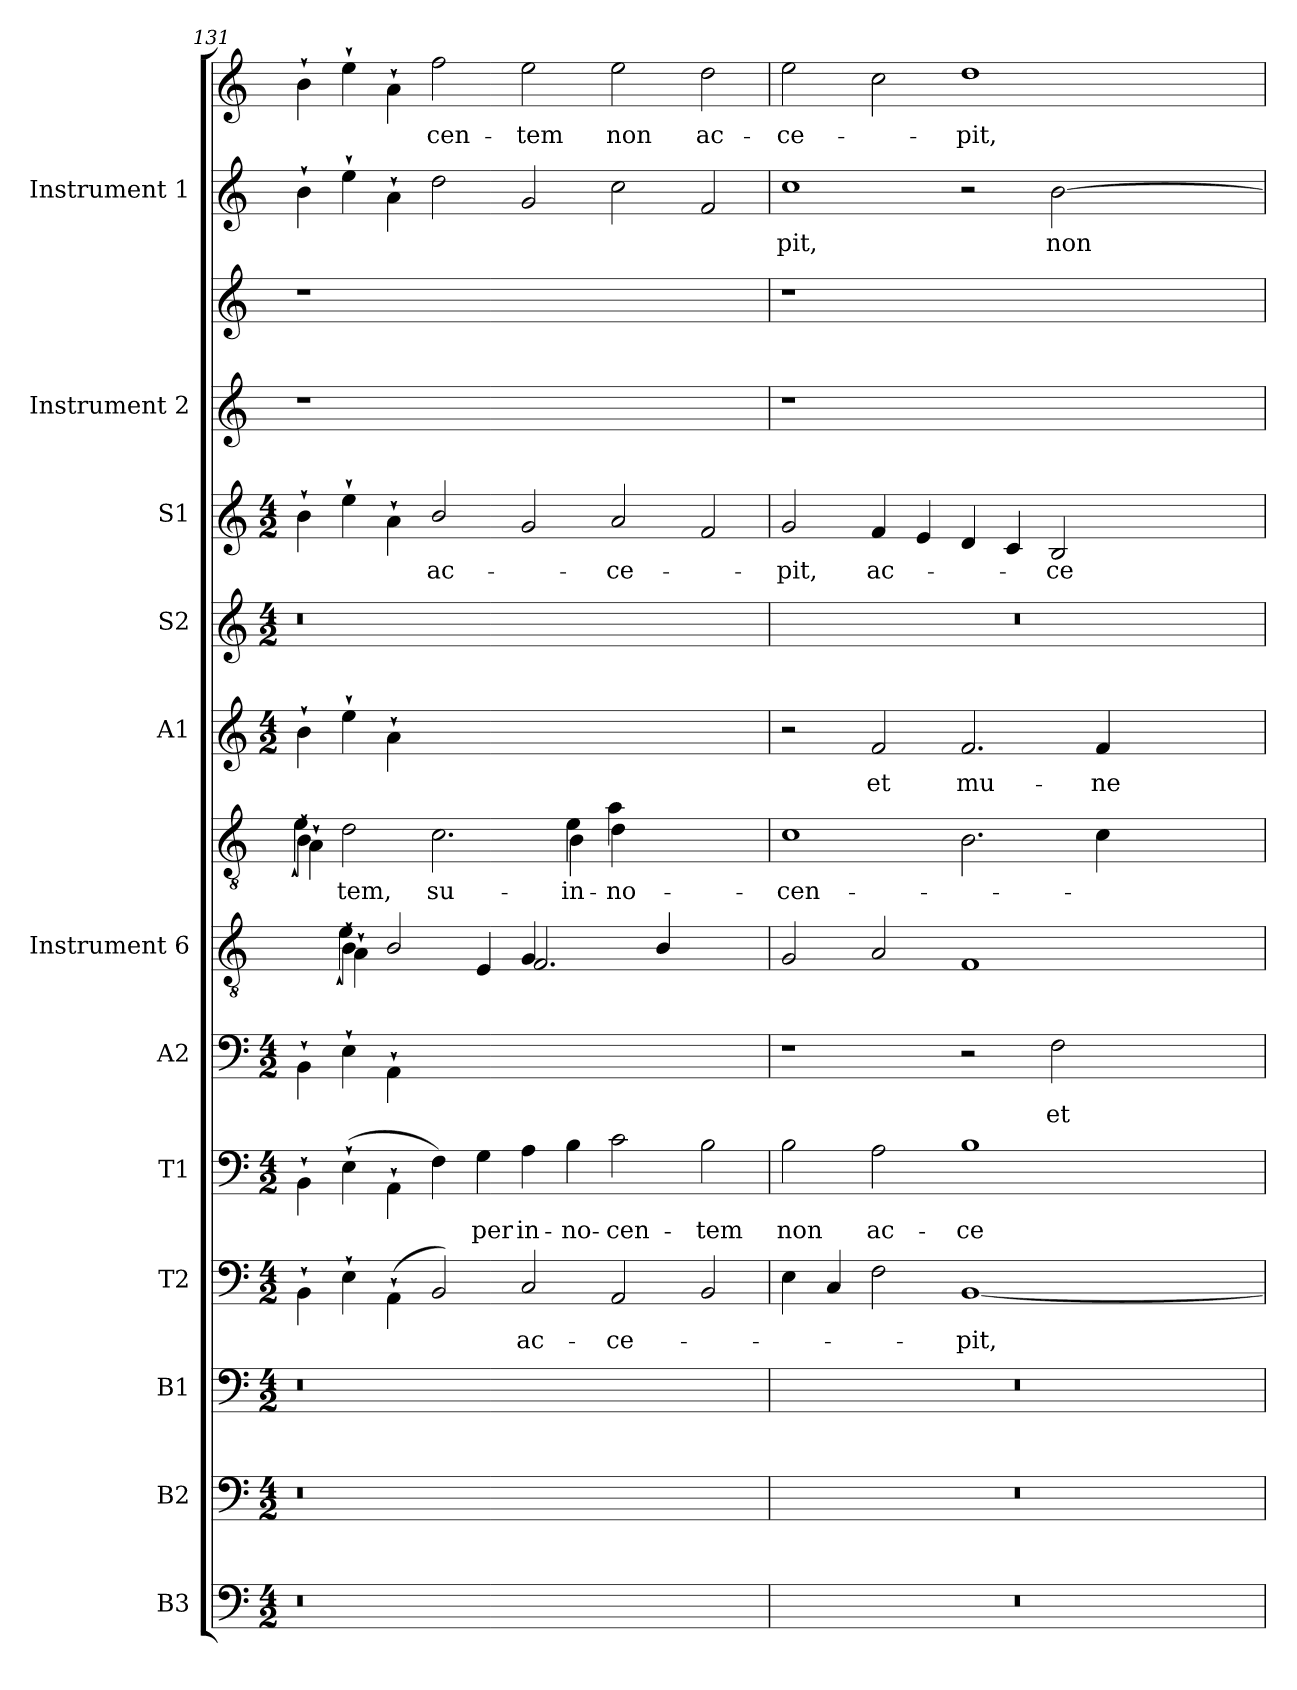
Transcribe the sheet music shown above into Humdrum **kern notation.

**kern	**kern	**kern	**kern	**text	**kern	**text	**kern	**text	**kern	**kern	**text	**kern	**text	**kern	**kern	**text	**kern	**kern	**kern	**text	**kern	**text
*part12	*part11	*part10	*part9	*part9	*part8	*part8	*part7	*part7	*part6	*part6	*part6	*part5	*part5	*part4	*part3	*part3	*part2	*part2	*part1	*part1	*part1	*part1
*staff15	*staff14	*staff13	*staff12	*staff12	*staff11	*staff11	*staff10	*staff10	*staff9	*staff8	*staff8	*staff7	*staff7	*staff6	*staff5	*staff5	*staff4	*staff3	*staff2	*staff2	*staff1	*staff1
*I"B3	*I"B2	*I"B1	*I"T2	*	*I"T1	*	*I"A2	*	*I"Instrument 6	*	*	*I"A1	*	*I"S2	*I"S1	*	*I"Instrument 2	*	*I"Instrument 1	*	*	*
!!LO:LB:g=z
*clefF4	*clefF4	*clefF4	*clefF4	*	*clefF4	*	*clefF4	*	*clefGv2	*clefGv2	*	*clefG2	*	*clefG2	*clefG2	*	*clefG2	*clefG2	*clefG2	*	*clefG2	*
*	*	*	*	*	*k[]	*	*	*	*	*	*	*k[]	*	*	*	*	*	*	*k[]	*	*k[]	*
*	*	*	*	*	*C:	*	*	*	*	*	*	*C:	*	*	*	*	*	*	*C:	*	*C:	*
*M4/2	*M4/2	*M4/2	*M4/2	*	*M4/2	*	*M4/2	*	*	*	*	*M4/2	*	*M4/2	*M4/2	*	*	*	*	*	*	*
=131	=131	=131	=131	=131	=131	=131	=131	=131	=131	=131	=131	=131	=131	=131	=131	=131	=131	=131	=131	=131	=131	=131
*	*	*	*	*	*	*	*	*	*^	*^	*	*	*	*	*	*	*	*	*	*	*	*
*	*	*	*	*	*	*	*	*	*	*^	*	*^	*	*	*	*	*	*	*	*	*	*	*	*
0r	0r	0r	4BB`<\	.	4BB`<\	.	4BB`<\	.	4ryy	4ryy	4ryy	4B`<\	4e`<\	4A`<\	.	4b`<\	.	0r	4b`<\	.	1r	1r	4b`<\	.	4b`<\	.
!	!	!	!	!	!	!	!	!	!	!	!	!	!	!	!LO:LY:b:cj	!	!	!	!	!	!	!	!	!	!	!
.	.	.	4E`<\	.	(>4E`<\	.	4E`<\	.	4B`<\	4e`<\	4A`<\	2d\	4ryy	2.ryy	-tem,	4ee`<\	.	.	4ee`<\	.	.	.	4ee`<\	.	4ee`<\	.
.	.	.	(>4AA`<\	.	4AA`<\	.	4AA`<\	.	2B/	2.ryy	2ryy	.	4ryy@	.	.	4a`<\	.	.	4a`<\	.	.	.	4a`<\	.	4a`<\	.
!	!	!	!	!	!	!	!	!	!	!	!	!	!	!	!LO:LY:b:rj	!	!	!	!	!LO:LY:b:rj	!	!	!	!	!	!LO:LY:b:cj
.	.	.	2BB/)	.	4F\)	.	0ryy	.	.	.	.	2.c\	4ryy@	.	su-	0ryy	.	.	2b/	ac-	.	.	2dd\	.	2ff\	-cen-
!	!	!	!	!	!	!LO:LY:b:cj	!	!	!	!	!	!	!	!	!	!	!	!	!	!	!	!	!	!	!	!
.	.	.	.	.	4G\	-per	.	.	4E/	.	1..ryy	.	4ryy@	1..ryy	.	.	.	.	.	.	1..ryy	1..ryy	.	.	.	.
!	!	!	!	!LO:LY:b:rj	!	!LO:LY:b:rj	!	!	!	!	!	!	!	!	!	!	!	!	!	!	!	!	!	!	!	!LO:LY:b:cj
.	.	.	2C/	ac-	4A\	in-	.	.	4G/	2.F/	.	.	4ryy@	.	.	.	.	.	2g/	.	.	.	2g/	.	2ee\	-tem
!	!	!	!	!	!	!LO:LY:b:rj	!	!	!	!	!	!	!	!	!LO:LY:b:cj	!	!	!	!	!	!	!	!	!	!	!
!	!	!	!	!	!	!	!	!	!	!	!	!	!	!	!LO:LY:b:rj	!	!	!	!	!	!	!	!	!	!	!
.	.	.	.	.	4B\	-no-	.	.	2ryy	.	.	4e\	4B\	.	in-	.	.	.	.	.	.	.	.	.	.	.
!	!	!	!	!LO:LY:b:rj	!	!LO:LY:b:cj	!	!	!	!	!	!	!	!	!LO:LY:b:rj	!	!	!	!	!LO:LY:b:rj	!	!	!	!	!	!LO:LY:b:cj
.	.	.	2AA/	-ce-	2c\	-cen-	.	.	.	.	.	4d\	4a\	.	-no-	.	.	.	2a/	-ce-	.	.	2cc\	.	2ee\	non
2.ryy	2.ryy	2.ryy	.	.	.	.	.	.	2.ryy	4B/	.	2.ryy	2.ryy	.	.	.	.	2.ryy	.	.	.	.	.	.	.	.
!	!	!	!	!	!	!LO:LY:b:cj	!	!	!	!	!	!	!	!	!	!	!	!	!	!	!	!	!	!	!	!LO:LY:b:rj
.	.	.	2BB/	.	2B\	-tem	.	.	.	2ryy	.	.	.	.	.	.	.	.	2f/	.	.	.	2f/	.	2dd\	ac-
*	*	*	*	*	*	*	*	*	*	*v	*v	*	*	*	*	*	*	*	*	*	*	*	*	*	*	*
*	*	*	*	*	*	*	*	*	*	*	*v	*v	*v	*	*	*	*	*	*	*	*	*	*	*	*
=132	=132	=132	=132	=132	=132	=132	=132	=132	=132	=132	=132	=132	=132	=132	=132	=132	=132	=132	=132	=132	=132	=132	=132
!	!	!	!	!	!	!LO:LY:b:cj	!	!	!	!	!	!LO:LY:b:cj	!	!	!	!	!LO:LY:b:cj	!	!	!	!LO:LY:b:cj	!	!LO:LY:b:rj
*	*	*	*	*	*	*	*	*	*v	*v	*	*	*	*	*	*	*	*	*	*	*	*	*
0r	0r	0r	4E\	.	2B\	non	1r	.	2G/	1c	-cen-	2r	.	0r	2g/	-pit,	1r	1r	1cc	pit,	2ee\	-ce-
.	.	.	4C/	.	.	.	.	.	.	.	.	.	.	.	.	.	.	.	.	.	.	.
!	!	!	!	!	!	!LO:LY:b:rj	!	!	!	!	!	!	!LO:LY:b:cj	!	!	!LO:LY:b:rj	!	!	!	!	!	!
.	.	.	2F\	.	2A\	ac-	.	.	2A/	.	.	2f/	et	.	4f/	ac-	.	.	.	.	2cc\	.
.	.	.	.	.	.	.	.	.	.	.	.	.	.	.	4e/	.	.	.	.	.	.	.
!	!	!	!	!LO:LY:b:cj	!	!LO:LY:b:rj	!	!	!	!	!	!	!LO:LY:b:cj	!	!	!	!	!	!	!	!	!LO:LY:b:cj
.	.	.	[<1BB	-pit,	1B	-ce-	2r	.	1F	2.B\	.	2.f/	mu-	.	4d/	.	1ryy	1ryy	2r	.	1dd	-pit,
.	.	.	.	.	.	.	.	.	.	.	.	.	.	.	4c/	.	.	.	.	.	.	.
!	!	!	!	!	!	!	!	!LO:LY:b:cj	!	!	!	!	!	!	!	!LO:LY:b:rj	!	!	!	!LO:LY:b:cj	!	!
.	.	.	.	.	.	.	2F\	et	.	.	.	.	.	.	2B/	-ce-	.	.	[>2b\	non	.	.
!	!	!	!	!	!	!	!	!	!	!	!	!	!LO:LY:b:rj	!	!	!	!	!	!	!	!	!
.	.	.	.	.	.	.	.	.	.	4c\	.	4f/	-ne-	.	.	.	.	.	.	.	.	.
=	=	=	=	=	=	=	=	=	=	=	=	=	=	=	=	=	=	=	=	=	=	=
*-	*-	*-	*-	*-	*-	*-	*-	*-	*-	*-	*-	*-	*-	*-	*-	*-	*-	*-	*-	*-	*-	*-
